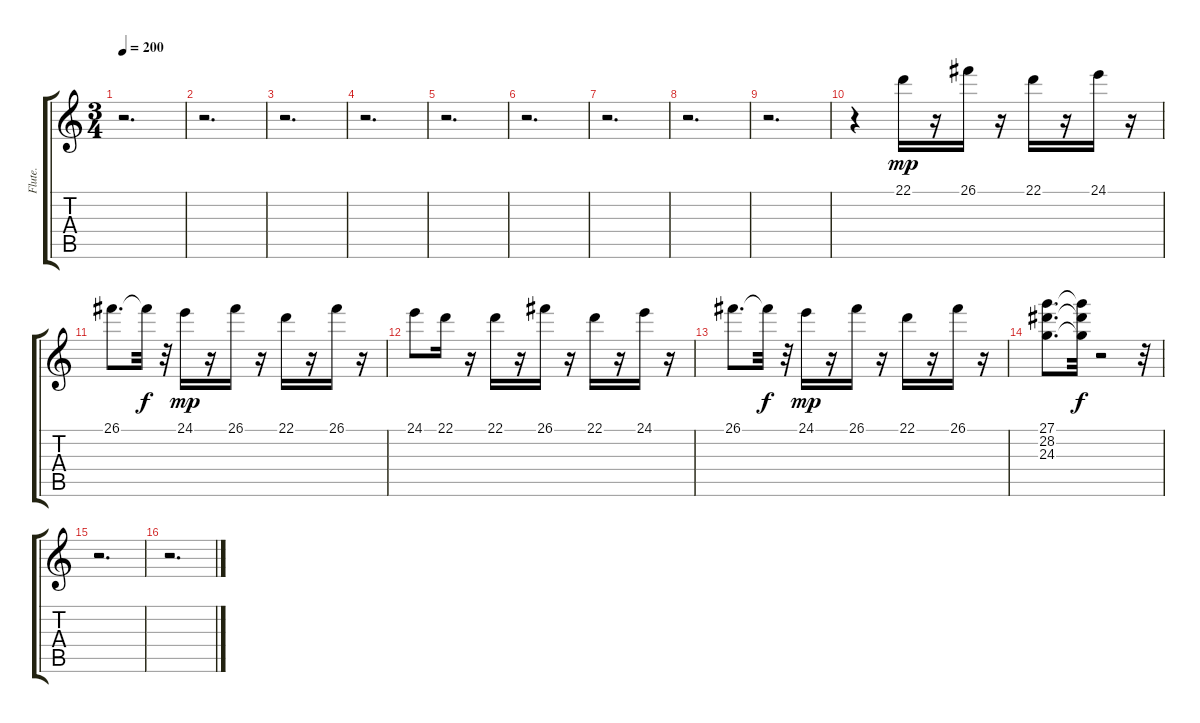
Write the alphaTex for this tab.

\track ("Flute." "Flute.") {instrument flute}
\staff {score tabs}
\tuning (E4 B3 G3 D3 A2 E2) {hide}
\ts (3 4)
\tempo 200
\clef g2
\ks c
r.2{d dy f} |
r.2{d} |
r.2{d} |
r.2{d} |
r.2{d} |
r.2{d} |
r.2{d} |
r.2{d} |
r.2{d} |
r.4 22.1.16{dy mp} r.16 26.1.16 r.16 22.1.16 r.16 24.1.16 r.16 |
26.1.8{d} 26.1{t}.32{dy f} r.32 24.1.16{dy mp} r.16 26.1.16 r.16 22.1.16 r.16 26.1.16 r.16 |
24.1.8 22.1.16 r.16 22.1.16 r.16 26.1.16 r.16 22.1.16 r.16 24.1.16 r.16 |
26.1.8{d} 26.1{t}.32{dy f} r.32 24.1.16{dy mp} r.16 26.1.16 r.16 22.1.16 r.16 26.1.16 r.16 |
(27.1 28.2 24.3).8{d} (27.1{t} 28.2{t} 24.3{t}).32{dy f} r.2 r.32 |
r.2{d} |
r.2{d}
